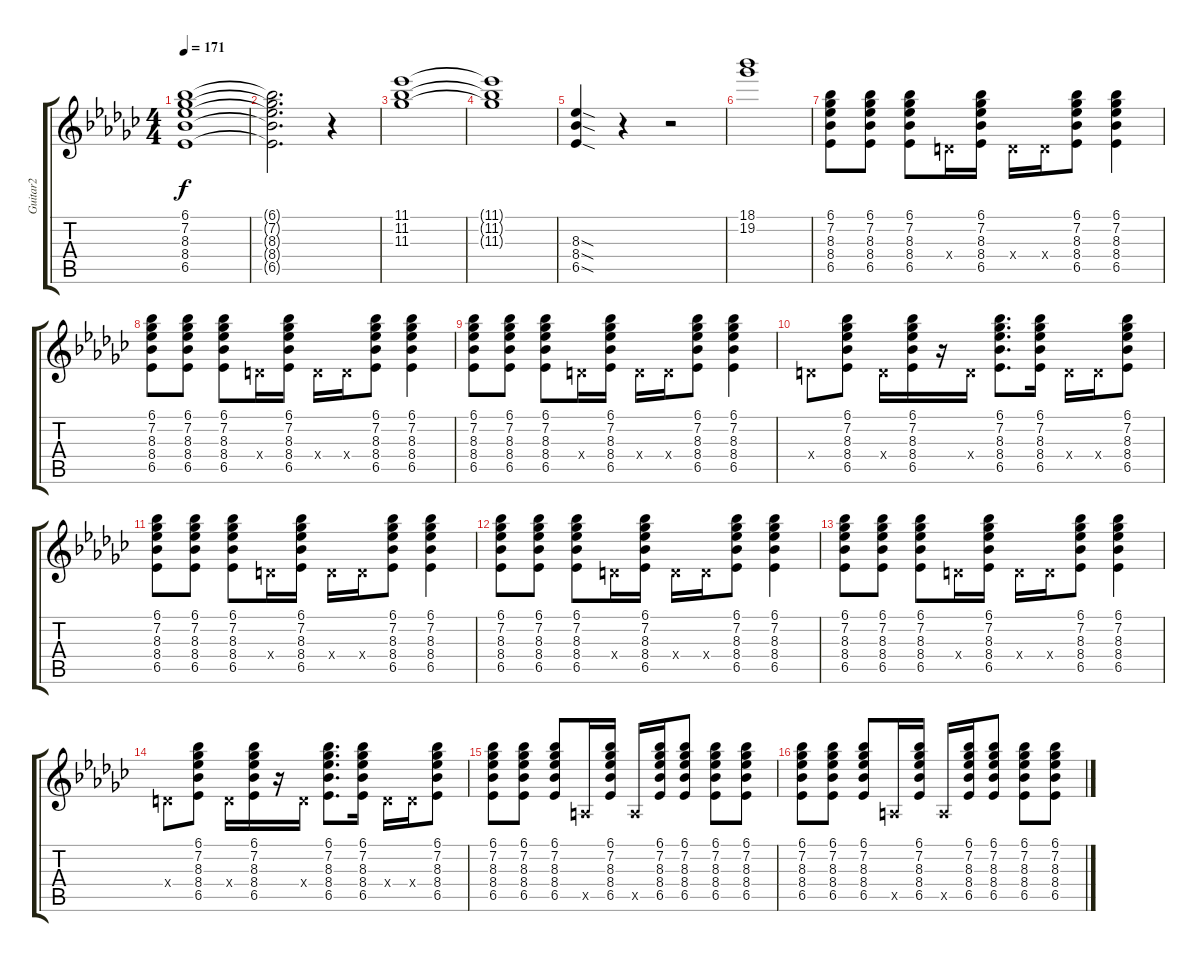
\track ("Guitar2" "Guitar2") {instrument overdrivenguitar}
\staff {score tabs}
\tuning (E4 B3 G3 D3 A2 E2) {hide}
\ts (4 4)
\tempo 171
\clef g2
\ks gb
(6.1{t} 7.2{t} 8.3{t} 8.4{t} 6.5{t}).1{dy f} |
(6.1{t} 7.2{t} 8.3{t} 8.4{t} 6.5{t}).2{d} r.4 |
(11.1 11.2 11.3).1 |
(11.1{t} 11.2{t} 11.3{t}).1 |
(8.3{sod} 8.4{sod} 6.5{sod}).4 r.4 r.2 |
(18.1 19.2).1 |
(6.1 7.2 8.3 8.4 6.5).8 (6.1 7.2 8.3 8.4 6.5).8 (6.1 7.2 8.3 8.4 6.5).8 0.4{x}.16 (6.1 7.2 8.3 8.4 6.5).16 0.4{x}.16 0.4{x}.16 (6.1 7.2 8.3 8.4 6.5).8 (6.1 7.2 8.3 8.4 6.5).4 |
(6.1 7.2 8.3 8.4 6.5).8 (6.1 7.2 8.3 8.4 6.5).8 (6.1 7.2 8.3 8.4 6.5).8 0.4{x}.16 (6.1 7.2 8.3 8.4 6.5).16 0.4{x}.16 0.4{x}.16 (6.1 7.2 8.3 8.4 6.5).8 (6.1 7.2 8.3 8.4 6.5).4 |
(6.1 7.2 8.3 8.4 6.5).8 (6.1 7.2 8.3 8.4 6.5).8 (6.1 7.2 8.3 8.4 6.5).8 0.4{x}.16 (6.1 7.2 8.3 8.4 6.5).16 0.4{x}.16 0.4{x}.16 (6.1 7.2 8.3 8.4 6.5).8 (6.1 7.2 8.3 8.4 6.5).4 |
0.4{x}.8 (6.1 7.2 8.3 8.4 6.5).8 0.4{x}.16 (6.1 7.2 8.3 8.4 6.5).16 r.16 0.4{x}.16 (6.1 7.2 8.3 8.4 6.5).8{d} (6.1 7.2 8.3 8.4 6.5).16 0.4{x}.16 0.4{x}.16 (6.1 7.2 8.3 8.4 6.5).8 |
(6.1 7.2 8.3 8.4 6.5).8 (6.1 7.2 8.3 8.4 6.5).8 (6.1 7.2 8.3 8.4 6.5).8 0.4{x}.16 (6.1 7.2 8.3 8.4 6.5).16 0.4{x}.16 0.4{x}.16 (6.1 7.2 8.3 8.4 6.5).8 (6.1 7.2 8.3 8.4 6.5).4 |
(6.1 7.2 8.3 8.4 6.5).8 (6.1 7.2 8.3 8.4 6.5).8 (6.1 7.2 8.3 8.4 6.5).8 0.4{x}.16 (6.1 7.2 8.3 8.4 6.5).16 0.4{x}.16 0.4{x}.16 (6.1 7.2 8.3 8.4 6.5).8 (6.1 7.2 8.3 8.4 6.5).4 |
(6.1 7.2 8.3 8.4 6.5).8 (6.1 7.2 8.3 8.4 6.5).8 (6.1 7.2 8.3 8.4 6.5).8 0.4{x}.16 (6.1 7.2 8.3 8.4 6.5).16 0.4{x}.16 0.4{x}.16 (6.1 7.2 8.3 8.4 6.5).8 (6.1 7.2 8.3 8.4 6.5).4 |
0.4{x}.8 (6.1 7.2 8.3 8.4 6.5).8 0.4{x}.16 (6.1 7.2 8.3 8.4 6.5).16 r.16 0.4{x}.16 (6.1 7.2 8.3 8.4 6.5).8{d} (6.1 7.2 8.3 8.4 6.5).16 0.4{x}.16 0.4{x}.16 (6.1 7.2 8.3 8.4 6.5).8 |
(6.1 7.2 8.3 8.4 6.5).8 (6.1 7.2 8.3 8.4 6.5).8 (6.1 7.2 8.3 8.4 6.5).8 0.5{x}.16 (6.1 7.2 8.3 8.4 6.5).16 0.5{x}.16 (6.1 7.2 8.3 8.4 6.5).16 (6.1 7.2 8.3 8.4 6.5).8 (6.1 7.2 8.3 8.4 6.5).8 (6.1 7.2 8.3 8.4 6.5).8 |
(6.1 7.2 8.3 8.4 6.5).8 (6.1 7.2 8.3 8.4 6.5).8 (6.1 7.2 8.3 8.4 6.5).8 0.5{x}.16 (6.1 7.2 8.3 8.4 6.5).16 0.5{x}.16 (6.1 7.2 8.3 8.4 6.5).16 (6.1 7.2 8.3 8.4 6.5).8 (6.1 7.2 8.3 8.4 6.5).8 (6.1 7.2 8.3 8.4 6.5).8
